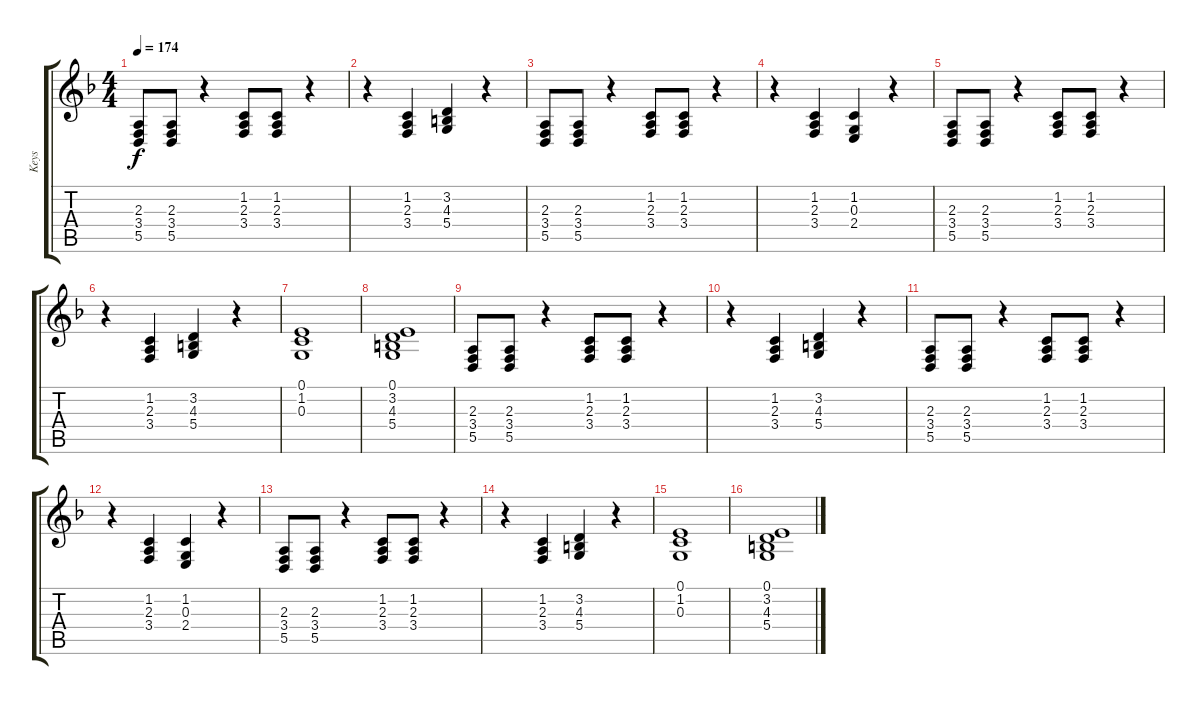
\track ("Keys" "Keys") {instrument churchorgan}
\staff {score tabs}
\tuning (E4 B3 G3 D3 A2 E2) {hide}
\ts (4 4)
\tempo 174
\clef g2
\ks dminor
(2.3 3.4 5.5).8{dy f} (2.3 3.4 5.5).8 r.4 (1.2 2.3 3.4).8 (1.2 2.3 3.4).8 r.4 |
r.4 (1.2 2.3 3.4).4 (3.2 4.3 5.4).4 r.4 |
(2.3 3.4 5.5).8 (2.3 3.4 5.5).8 r.4 (1.2 2.3 3.4).8 (1.2 2.3 3.4).8 r.4 |
r.4 (1.2 2.3 3.4).4 (1.2 0.3 2.4).4 r.4 |
(2.3 3.4 5.5).8 (2.3 3.4 5.5).8 r.4 (1.2 2.3 3.4).8 (1.2 2.3 3.4).8 r.4 |
r.4 (1.2 2.3 3.4).4 (3.2 4.3 5.4).4 r.4 |
(0.1 1.2 0.3).1 |
(0.1 3.2 4.3 5.4).1 |
(2.3 3.4 5.5).8 (2.3 3.4 5.5).8 r.4 (1.2 2.3 3.4).8 (1.2 2.3 3.4).8 r.4 |
r.4 (1.2 2.3 3.4).4 (3.2 4.3 5.4).4 r.4 |
(2.3 3.4 5.5).8 (2.3 3.4 5.5).8 r.4 (1.2 2.3 3.4).8 (1.2 2.3 3.4).8 r.4 |
r.4 (1.2 2.3 3.4).4 (1.2 0.3 2.4).4 r.4 |
(2.3 3.4 5.5).8 (2.3 3.4 5.5).8 r.4 (1.2 2.3 3.4).8 (1.2 2.3 3.4).8 r.4 |
r.4 (1.2 2.3 3.4).4 (3.2 4.3 5.4).4 r.4 |
(0.1 1.2 0.3).1 |
(0.1 3.2 4.3 5.4).1
